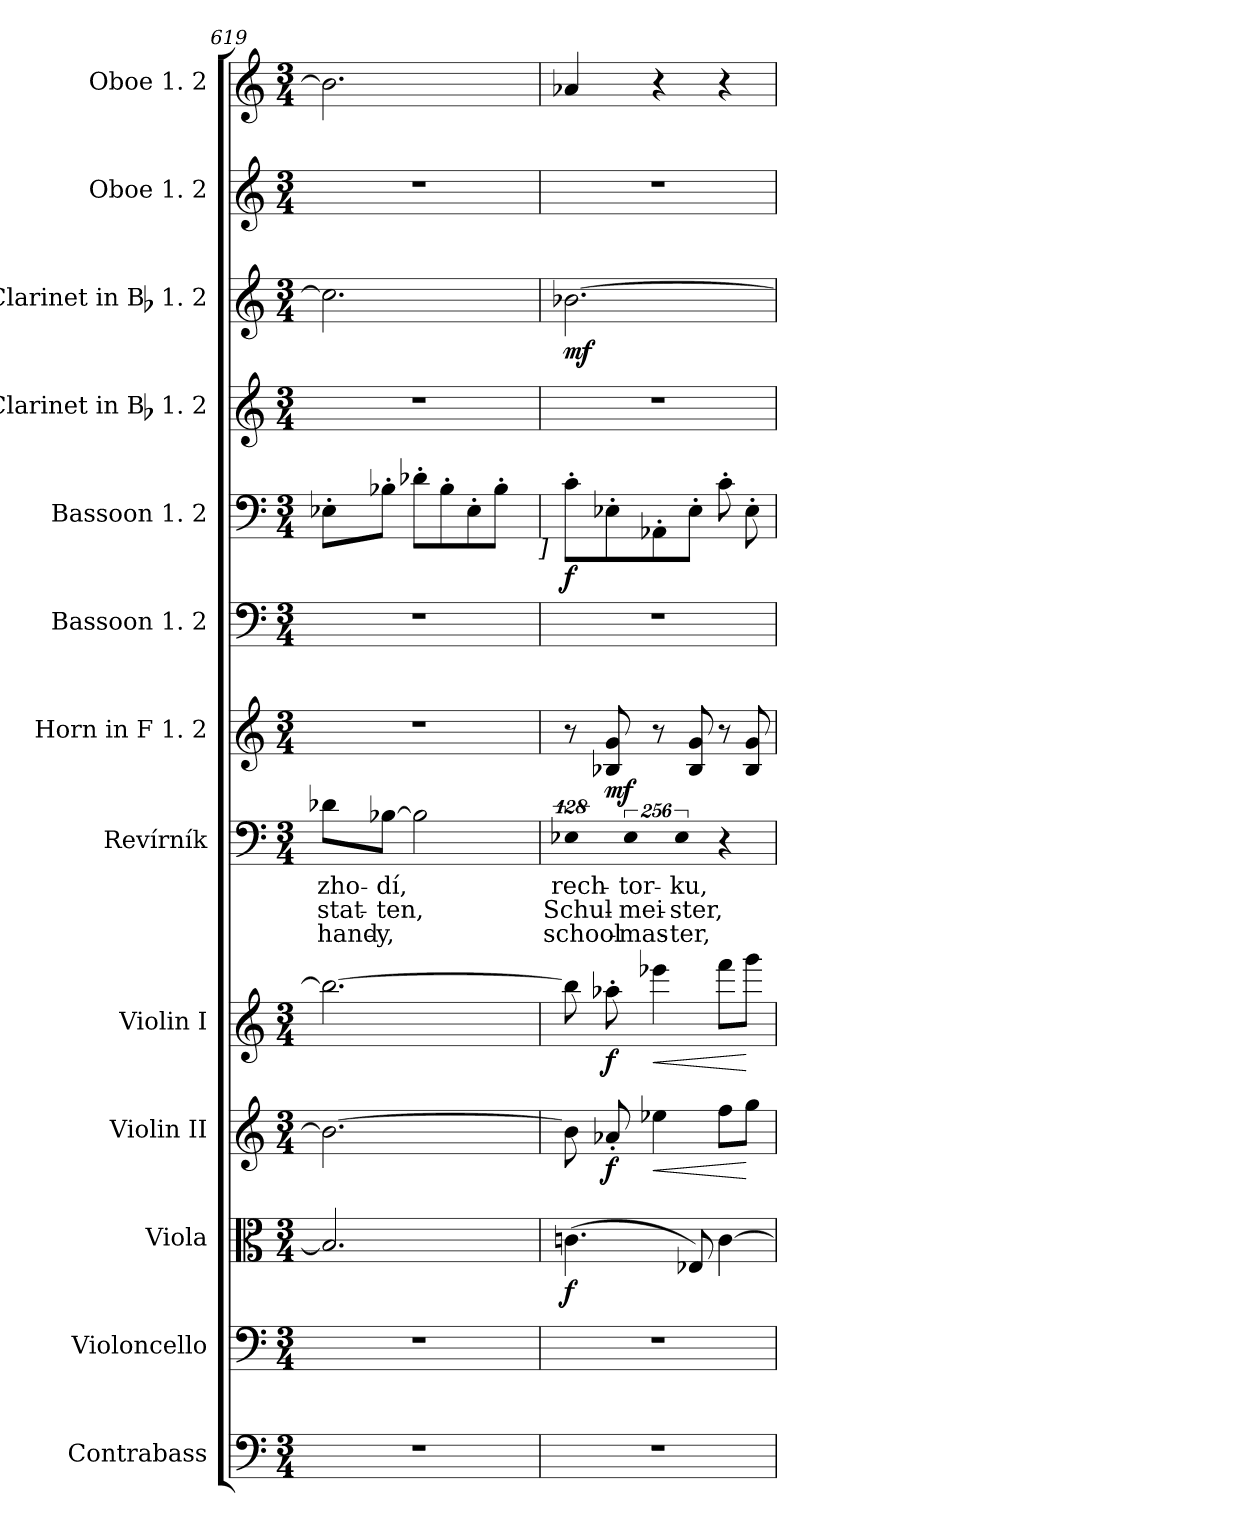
**kern	**kern	**kern	**dynam	**kern	**dynam	**kern	**dynam	**kern	**text	**text	**text	**kern	**dynam	**kern	**kern	**dynam	**kern	**kern	**dynam	**kern	**kern
*part13	*part12	*part11	*part11	*part10	*part10	*part9	*part9	*part8	*part8	*part8	*part8	*part7	*part7	*part6	*part5	*part5	*part4	*part3	*part3	*part2	*part1
*staff13	*staff12	*staff11	*staff11	*staff10	*staff10	*staff9	*staff9	*staff8	*staff8	*staff8	*staff8	*staff7	*staff7	*staff6	*staff5	*staff5	*staff4	*staff3	*staff3	*staff2	*staff1
*I"Contrabass	*I"Violoncello	*I"Viola	*	*I"Violin II	*	*I"Violin I	*	*I"Revírník	*	*	*	*I"Horn in F 1. 2	*	*I"Bassoon 1. 2	*I"Bassoon 1. 2	*	*I"Clarinet in Bb 1. 2	*I"Clarinet in Bb 1. 2	*	*I"Oboe 1. 2	*I"Oboe 1. 2
*I'Cb.	*I'Vc.	*I'Vla.	*	*I'Vln. II	*	*I'Vln. I	*	*I'Rv.	*	*	*	*I'Hn.	*	*I'Bsn.	*I'Bsn.	*	*I'Cl.	*I'Cl.	*	*I'Ob.	*I'Ob.
*clefF4	*clefF4	*clefC3	*	*clefG2	*	*clefG2	*	*clefF4	*	*	*	*clefG2	*	*clefF4	*clefF4	*	*clefG2	*clefG2	*	*clefG2	*clefG2
*ITrd7c12	*	*	*	*	*	*	*	*	*	*	*	*ITrd4c7	*	*	*	*	*ITrd1c2	*ITrd1c2	*	*	*
*k[]	*k[]	*k[]	*	*k[]	*	*k[]	*	*k[]	*	*	*	*k[b-]	*	*k[]	*k[]	*	*k[b-e-]	*k[b-e-]	*	*k[]	*k[]
*M3/4	*M3/4	*M3/4	*	*M3/4	*	*M3/4	*	*M3/4	*	*	*	*M3/4	*	*M3/4	*M3/4	*	*M3/4	*M3/4	*	*M3/4	*M3/4
=619	=619	=619	=619	=619	=619	=619	=619	=619	=619	=619	=619	=619	=619	=619	=619	=619	=619	=619	=619	=619	=619
!LO:N:vis=1	!LO:N:vis=1	!	!	!	!	!	!	!	!	!	!	!	!	!	!	!	!	!	!	!	!
!	!	!	!	!	!	!	!	!	!LO:LY:b:color=#000000	!LO:LY:b:color=#000000	!LO:LY:b:color=#000000	!LO:N:vis=1	!	!LO:N:vis=1	!	!	!LO:N:vis=1	!	!	!LO:N:vis=1	!
*	*	*	*	*	*	*	*	*	*	*	*	*	*	*	*^	*	*	*	*	*	*
2.r	2.r	2.B-i/]	.	2.b-i\_>	.	2.bb-i\_>	.	8d-Xi\L	zho-	stat-	hand-	2.r	.	2.r	8E-X'i\	2ryy	.	2.r	2.b-i\]	.	2.r	2.b-i\]
!	!	!	!	!	!	!	!	!	!LO:LY:b:color=#000000	!LO:LY:b:color=#000000	!LO:LY:b:color=#000000	!	!	!	!	!	!	!	!	!	!	!
.	.	.	.	.	.	.	.	[>8B-Xi\J	-dí,	-ten,	-y,	.	.	.	8B-X'i\J	.	.	.	.	.	.	.
.	.	.	.	.	.	.	.	2B-i\]	.	.	.	.	.	.	8d-X'i\L	.	.	.	.	.	.	.
.	.	.	.	.	.	.	.	.	.	.	.	.	.	.	8B-'i\	.	.	.	.	.	.	.
.	.	.	.	.	.	.	.	.	.	.	.	.	.	.	8E-'i\	8ryy	.	.	.	.	.	.
.	.	.	.	.	.	.	.	.	.	.	.	.	.	.	8B-'i\J	16ryy	.	.	.	.	.	.
.	.	.	.	.	.	.	.	.	.	.	.	.	.	.	.	32ryy	.	.	.	.	.	.
.	.	.	.	.	.	.	.	.	.	.	.	.	.	.	.	64ryy	.	.	.	.	.	.
.	.	.	.	.	.	.	.	.	.	.	.	.	.	.	.	128...ryy	.	.	.	.	.	.
!	!	!	!	!	!	!	!	!	!	!	!	!	!	!	!	!LO:TX:b:i:t=]	!	!	!	!	!	!
.	.	.	.	.	.	.	.	.	.	.	.	.	.	.	.	1024ryy	.	.	.	.	.	.
=620	=620	=620	=620	=620	=620	=620	=620	=620	=620	=620	=620	=620	=620	=620	=620	=620	=620	=620	=620	=620	=620	=620
!LO:N:vis=1	!LO:N:vis=1	!	!	!	!	!	!	!LO:N:vis=4	!	!	!	!	!	!	!	!	!	!	!	!	!	!
*	*	*	*	*	*	*	*	*	*	*	*	*	*	*	*v	*v	*	*	*	*	*	*
*	*	*	*	*	*	*	*	*	*	*	*	*	*	*	*^	*	*	*	*	*	*
!	!	!	!	!	!	!	!	!	!	!	!	!	!	!	!LO:TX:b:i:t=[	!	!	!	!	!	!	!
!	!	!	!	!	!	!	!	!	!	!	!	!	!	!	!LO:TX:b:i:t=]	!	!	!	!	!	!	!
!	!	!	!	!	!	!	!	!	!LO:LY:b:color=#000000	!LO:LY:b:color=#000000	!LO:LY:b:color=#000000	!	!	!LO:N:vis=1	!	!	!	!LO:N:vis=1	!	!	!LO:N:vis=1	!
*	*	*	*	*	*	*	*	*	*	*	*	*	*	*	*v	*v	*	*	*	*	*	*
2.r	2.r	(4.cni\	f	8b-i\]	.	8bb-i\]	.	512%85E-Xi\	rech-	Schul-	school-	8r	.	2.r	8c'i\L	f	2.r	[>2.a-Xi\	mf	2.r	4a-Xi/
.	.	.	.	8a-X'i/	f	8aa-X'i\	f	.	.	.	.	8E-Xi/ 8ci	mf	.	8E-X'i\	.	.	.	.	.	.
!	!	!	!	!	!	!	!	!LO:N:vis=4	!	!	!	!	!	!	!	!	!	!	!	!	!
!	!	!	!	!	!	!	!	!	!LO:LY:b:color=#000000	!LO:LY:b:color=#000000	!LO:LY:b:color=#000000	!	!	!	!	!	!	!	!	!	!
.	.	.	.	.	.	.	.	1024%171E-i\	-tor-	-mei-	-mas-	.	.	.	.	.	.	.	.	.	.
!	!	!	!	!	!LO:HP:b	!	!LO:HP:b	!	!	!	!	!	!	!	!	!	!	!	!	!	!
.	.	.	.	4ee-Xi\	<	4eee-Xi\	<	.	.	.	.	8r	.	.	8AA-X'i\	.	.	.	.	.	4r
!	!	!	!	!	!	!	!	!LO:N:vis=4	!	!	!	!	!	!	!	!	!	!	!	!	!
!	!	!	!	!	!	!	!	!	!LO:LY:b:color=#000000	!LO:LY:b:color=#000000	!LO:LY:b:color=#000000	!	!	!	!	!	!	!	!	!	!
.	.	.	.	.	.	.	.	1024%171E-i\	-ku,	-ster,	-ter,	.	.	.	.	.	.	.	.	.	.
.	.	8E-Xi/)	.	.	.	.	.	.	.	.	.	8E-i/ 8ci	.	.	8E-'i\J	.	.	.	.	.	.
.	.	[>4ci\	.	8ffi\L	.	8fffi\L	.	4r	.	.	.	8r	.	.	8c'i\L	.	.	.	.	.	4r
.	.	.	.	8ggi\J	[	8gggi\J	[	.	.	.	.	8E-i/ 8ci	.	.	8E-'i\	.	.	.	.	.	.
=	=	=	=	=	=	=	=	=	=	=	=	=	=	=	=	=	=	=	=	=	=
*-	*-	*-	*-	*-	*-	*-	*-	*-	*-	*-	*-	*-	*-	*-	*-	*-	*-	*-	*-	*-	*-
